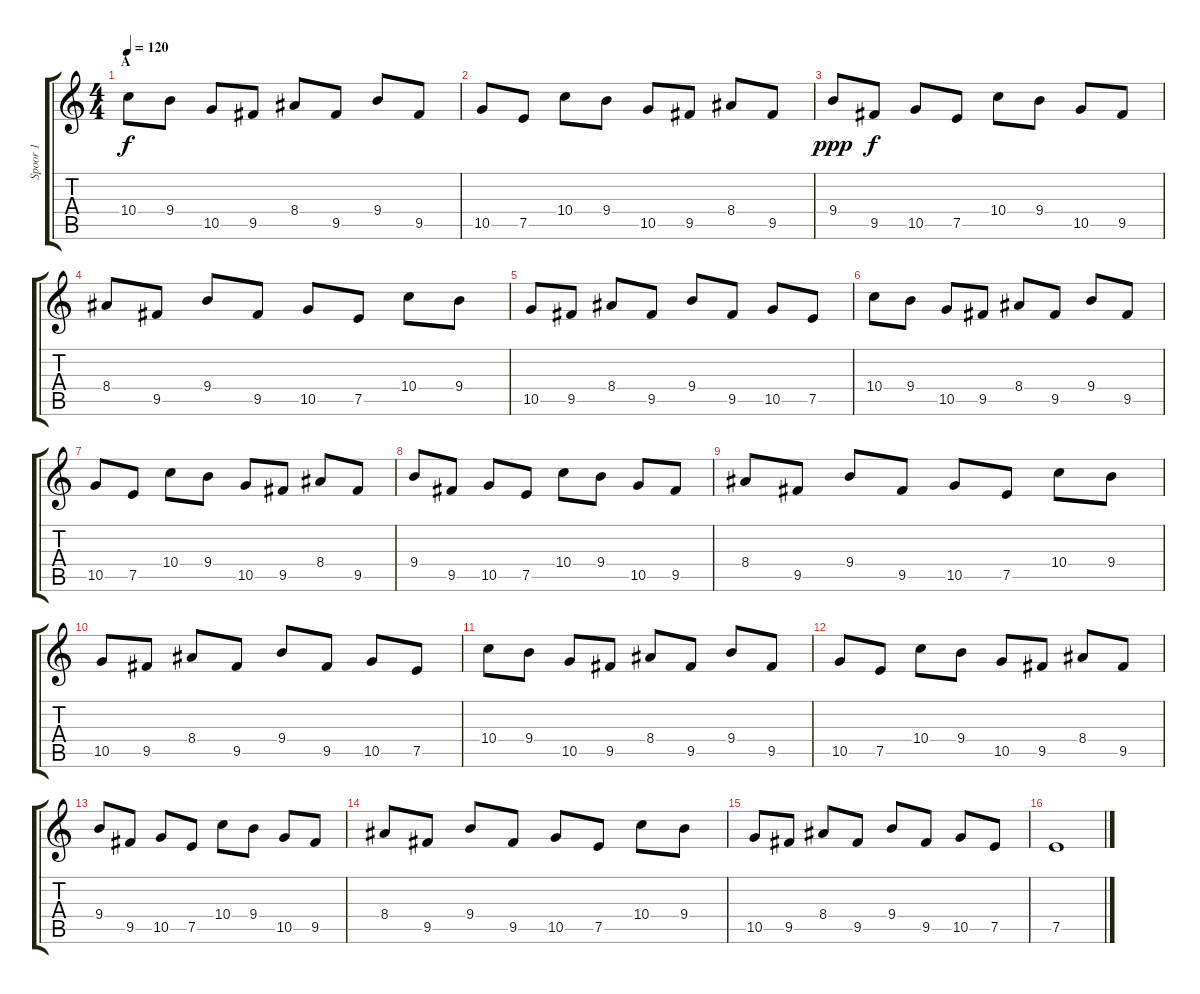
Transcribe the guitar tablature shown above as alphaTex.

\track ("Spoor 1" "Spoor 1") {instrument overdrivenguitar}
\staff {score tabs}
\tuning (E4 B3 G3 D3 A2 E2) {hide}
\ts (4 4)
\section ("" "A")
\tempo 120
\tempo 150
\tempo 120
\clef g2
\ks c
10.4.8{dy f volume 13 instrument overdrivenguitar} 9.4.8 10.5.8 9.5.8 8.4.8 9.5.8 9.4.8 9.5.8 |
10.5.8 7.5.8 10.4.8 9.4.8 10.5.8 9.5.8 8.4.8 9.5.8 |
9.4.8{dy ppp} 9.5.8{dy f} 10.5.8 7.5.8 10.4.8 9.4.8 10.5.8 9.5.8 |
8.4.8 9.5.8 9.4.8 9.5.8 10.5.8 7.5.8 10.4.8 9.4.8 |
10.5.8 9.5.8 8.4.8 9.5.8 9.4.8 9.5.8 10.5.8 7.5.8 |
10.4.8 9.4.8 10.5.8 9.5.8 8.4.8 9.5.8 9.4.8 9.5.8 |
10.5.8 7.5.8 10.4.8 9.4.8 10.5.8 9.5.8 8.4.8 9.5.8 |
9.4.8 9.5.8 10.5.8 7.5.8 10.4.8 9.4.8 10.5.8 9.5.8 |
8.4.8 9.5.8 9.4.8 9.5.8 10.5.8 7.5.8 10.4.8 9.4.8 |
10.5.8 9.5.8 8.4.8 9.5.8 9.4.8 9.5.8 10.5.8 7.5.8 |
10.4.8 9.4.8 10.5.8 9.5.8 8.4.8 9.5.8 9.4.8 9.5.8 |
10.5.8 7.5.8 10.4.8 9.4.8 10.5.8 9.5.8 8.4.8 9.5.8 |
9.4.8 9.5.8 10.5.8 7.5.8 10.4.8 9.4.8 10.5.8 9.5.8 |
8.4.8 9.5.8 9.4.8 9.5.8 10.5.8 7.5.8 10.4.8 9.4.8 |
10.5.8 9.5.8 8.4.8 9.5.8 9.4.8 9.5.8 10.5.8 7.5.8 |
7.5.1
